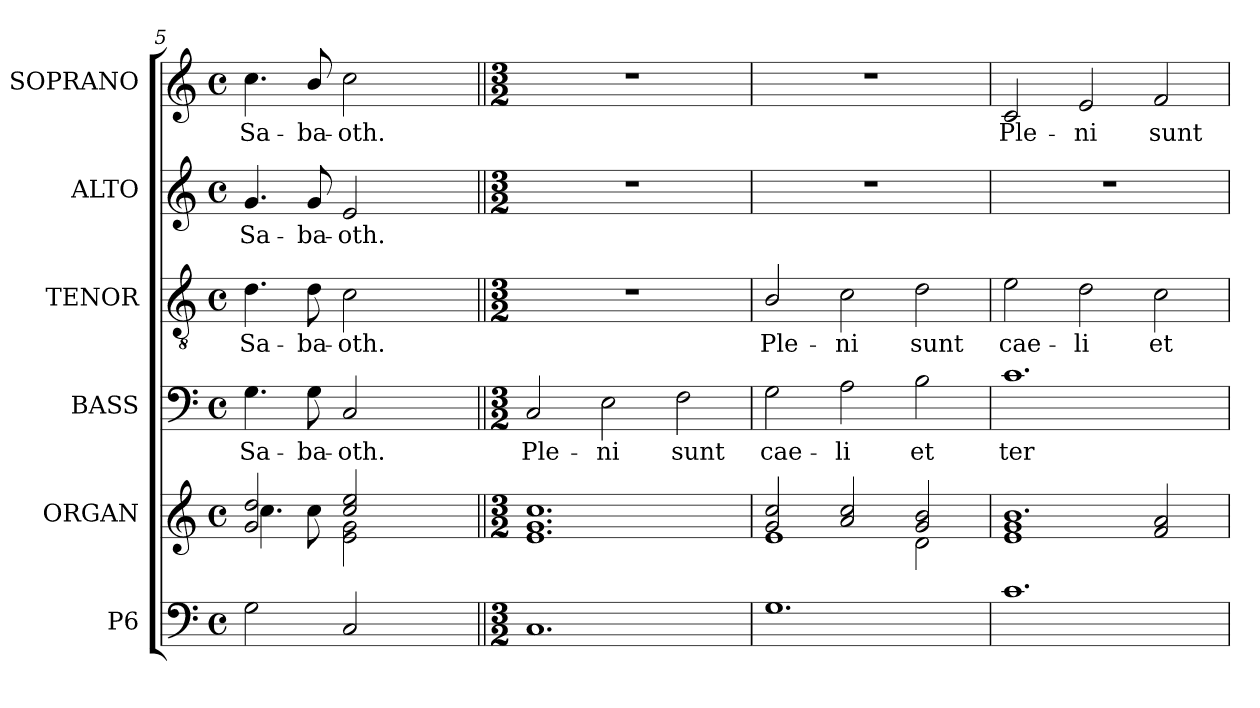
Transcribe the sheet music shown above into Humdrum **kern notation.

**kern	**kern	**kern	**text	**kern	**text	**kern	**text	**kern	**text
*part6	*part5	*part4	*part4	*part3	*part3	*part2	*part2	*part1	*part1
*staff6	*staff5	*staff4	*staff4	*staff3	*staff3	*staff2	*staff2	*staff1	*staff1
*I"P6	*I"ORGAN	*I"BASS	*	*I"TENOR	*	*I"ALTO	*	*I"SOPRANO	*
*	*I'A.	*I'B.	*	*I'T.	*	*I'A.	*	*I'S.	*
!!LO:LB:g=z
*clefF4	*clefG2	*clefF4	*	*clefGv2	*	*clefG2	*	*clefG2	*
*	*	*	*	*ITrd7c12	*	*	*	*	*
*k[]	*k[]	*k[]	*	*k[]	*	*k[]	*	*k[]	*
*C:	*C:	*C:	*	*C:	*	*C:	*	*C:	*
*M4/4	*M4/4	*M4/4	*	*M4/4	*	*M4/4	*	*M4/4	*
*met(c)	*met(c)	*met(c)	*	*met(c)	*	*met(c)	*	*met(c)	*
=5	=5	=5	=5	=5	=5	=5	=5	=5	=5
*	*^	*	*	*	*	*	*	*	*
!	!	!	!	!LO:LY:b:color=#000000	!	!	!	!	!	!
!	!	!	!	!	!	!LO:LY:b:color=#000000	!	!	!	!
!	!	!	!	!	!	!	!	!LO:LY:b:color=#000000	!	!
!	!	!	!	!	!	!	!	!	!	!LO:LY:b:color=#000000
*	*	*	*	*	*	*	*	*	*^	*
2Gi\	2gi/ 2ddi	4.cci\	4.Gi\	Sa-	4.Di\	Sa-	4.gi/	Sa-	4.cci\	2ryy	Sa-
!	!	!	!	!LO:LY:b:color=#000000	!	!	!	!	!	!	!
!	!	!	!	!	!	!LO:LY:b:color=#000000	!	!	!	!	!
!	!	!	!	!	!	!	!	!LO:LY:b:color=#000000	!	!	!
!	!	!	!	!	!	!	!	!	!	!	!LO:LY:b:color=#000000
.	.	8cci\	8Gi\	-ba-	8Di\	-ba-	8gi/	-ba-	8bi/	.	-ba-
!	!	!	!	!LO:LY:b:color=#000000	!	!	!	!	!	!	!
!	!	!	!	!	!	!LO:LY:b:color=#000000	!	!	!	!	!
!	!	!	!	!	!	!	!	!LO:LY:b:color=#000000	!	!	!
!	!	!	!	!	!	!	!	!	!	!	!LO:LY:b:color=#000000
2Ci/	2cci/ 2eei	2ei\ 2gi	2Ci/	-oth.	2Ci\	-oth.	2ei/	-oth.	2cci\	4ryy	-oth.
.	.	.	.	.	.	.	.	.	.	8ryy	.
.	.	.	.	.	.	.	.	.	.	16ryy	.
.	.	.	.	.	.	.	.	.	.	32ryy	.
.	.	.	.	.	.	.	.	.	.	64ryy	.
.	.	.	.	.	.	.	.	.	.	128...ryy	.
.	.	.	.	.	.	.	.	.	.	1024ryy	.
*	*v	*v	*	*	*	*	*	*	*v	*v	*
=6||	=6||	=6||	=6||	=6||	=6||	=6||	=6||	=6||	=6||
*M3/2	*M3/2	*M3/2	*	*M3/2	*	*M3/2	*	*M3/2	*
*	*^	*	*	*	*	*	*	*^	*
!	!	!	!	!LO:LY:b:color=#000000	!LO:N:vis=1	!	!LO:N:vis=1	!	!LO:N:vis=1	!	!
*	*v	*v	*	*	*	*	*	*	*v	*v	*
1.Ci	1.ei 1.gi 1.cci	2Ci/	Ple-	1.r	.	1.r	.	1.r	.
!	!	!	!LO:LY:b:color=#000000	!	!	!	!	!	!
.	.	2Ei\	-ni	.	.	.	.	.	.
!	!	!	!LO:LY:b:color=#000000	!	!	!	!	!	!
.	.	2Fi\	sunt	.	.	.	.	.	.
=7	=7	=7	=7	=7	=7	=7	=7	=7	=7
*	*^	*	*	*	*	*	*	*	*
!	!	!	!	!LO:LY:b:color=#000000	!	!	!	!	!	!
!	!	!	!	!	!	!LO:LY:b:color=#000000	!LO:N:vis=1	!	!LO:N:vis=1	!
1.Gi	2gi/ 2cci	1ei	2Gi\	cae-	2BBi/	Ple-	1.r	.	1.r	.
!	!	!	!	!LO:LY:b:color=#000000	!	!	!	!	!	!
!	!	!	!	!	!	!LO:LY:b:color=#000000	!	!	!	!
.	2ai/ 2cci	.	2Ai\	-li	2Ci\	-ni	.	.	.	.
!	!	!	!	!LO:LY:b:color=#000000	!	!	!	!	!	!
!	!	!	!	!	!	!LO:LY:b:color=#000000	!	!	!	!
.	2gi/ 2bi	2di\	2Bi\	et	2Di\	sunt	.	.	.	.
=8	=8	=8	=8	=8	=8	=8	=8	=8	=8	=8
!	!	!	!	!LO:LY:b:color=#000000	!	!	!	!	!	!
!	!	!	!	!	!	!LO:LY:b:color=#000000	!LO:N:vis=1	!	!	!
!	!	!	!	!	!	!	!	!	!	!LO:LY:b:color=#000000
1.ci	1.bi	1ei 1gi	1.ci	ter-	2Ei\	cae-	1.r	.	2ci/	Ple-
!	!	!	!	!	!	!LO:LY:b:color=#000000	!	!	!	!
!	!	!	!	!	!	!	!	!	!	!LO:LY:b:color=#000000
.	.	.	.	.	2Di\	-li	.	.	2ei/	-ni
!	!	!	!	!	!	!LO:LY:b:color=#000000	!	!	!	!
!	!	!	!	!	!	!	!	!	!	!LO:LY:b:color=#000000
.	.	2fi/ 2ai	.	.	2Ci\	et	.	.	2fi/	sunt
*	*v	*v	*	*	*	*	*	*	*	*
=	=	=	=	=	=	=	=	=	=
*-	*-	*-	*-	*-	*-	*-	*-	*-	*-
